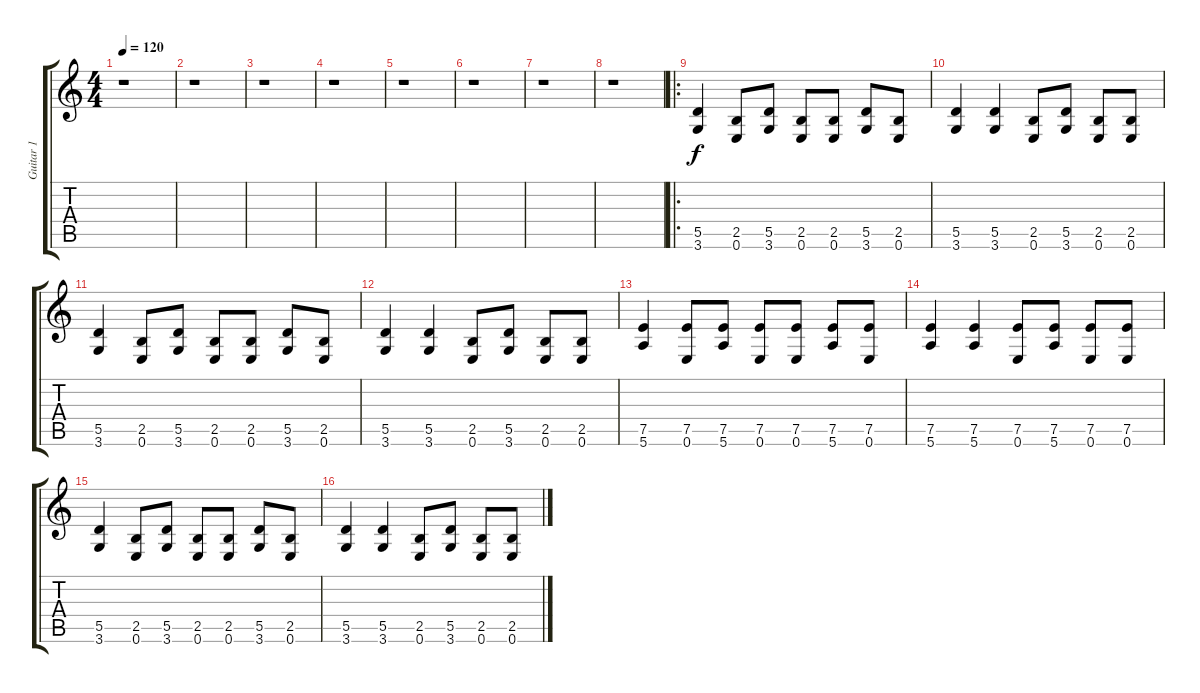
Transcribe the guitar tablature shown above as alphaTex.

\track ("Guitar 1" "Guitar 1") {instrument overdrivenguitar}
\staff {score tabs}
\tuning (E4 B3 G3 D3 A2 E2) {hide}
\ts (4 4)
\tempo 120
\clef g2
\ks c
r.1{dy f} |
r.1 |
r.1 |
r.1 |
r.1 |
r.1 |
r.1 |
r.1 |
\ro
(5.5 3.6).4 (2.5 0.6).8 (5.5 3.6).8 (2.5 0.6).8 (2.5 0.6).8 (5.5 3.6).8 (2.5 0.6).8 |
(5.5 3.6).4 (5.5 3.6).4 (2.5 0.6).8 (5.5 3.6).8 (2.5 0.6).8 (2.5 0.6).8 |
(5.5 3.6).4 (2.5 0.6).8 (5.5 3.6).8 (2.5 0.6).8 (2.5 0.6).8 (5.5 3.6).8 (2.5 0.6).8 |
(5.5 3.6).4 (5.5 3.6).4 (2.5 0.6).8 (5.5 3.6).8 (2.5 0.6).8 (2.5 0.6).8 |
(7.5 5.6).4 (7.5 0.6).8 (7.5 5.6).8 (7.5 0.6).8 (7.5 0.6).8 (7.5 5.6).8 (7.5 0.6).8 |
(7.5 5.6).4 (7.5 5.6).4 (7.5 0.6).8 (7.5 5.6).8 (7.5 0.6).8 (7.5 0.6).8 |
(5.5 3.6).4 (2.5 0.6).8 (5.5 3.6).8 (2.5 0.6).8 (2.5 0.6).8 (5.5 3.6).8 (2.5 0.6).8 |
(5.5 3.6).4 (5.5 3.6).4 (2.5 0.6).8 (5.5 3.6).8 (2.5 0.6).8 (2.5 0.6).8
